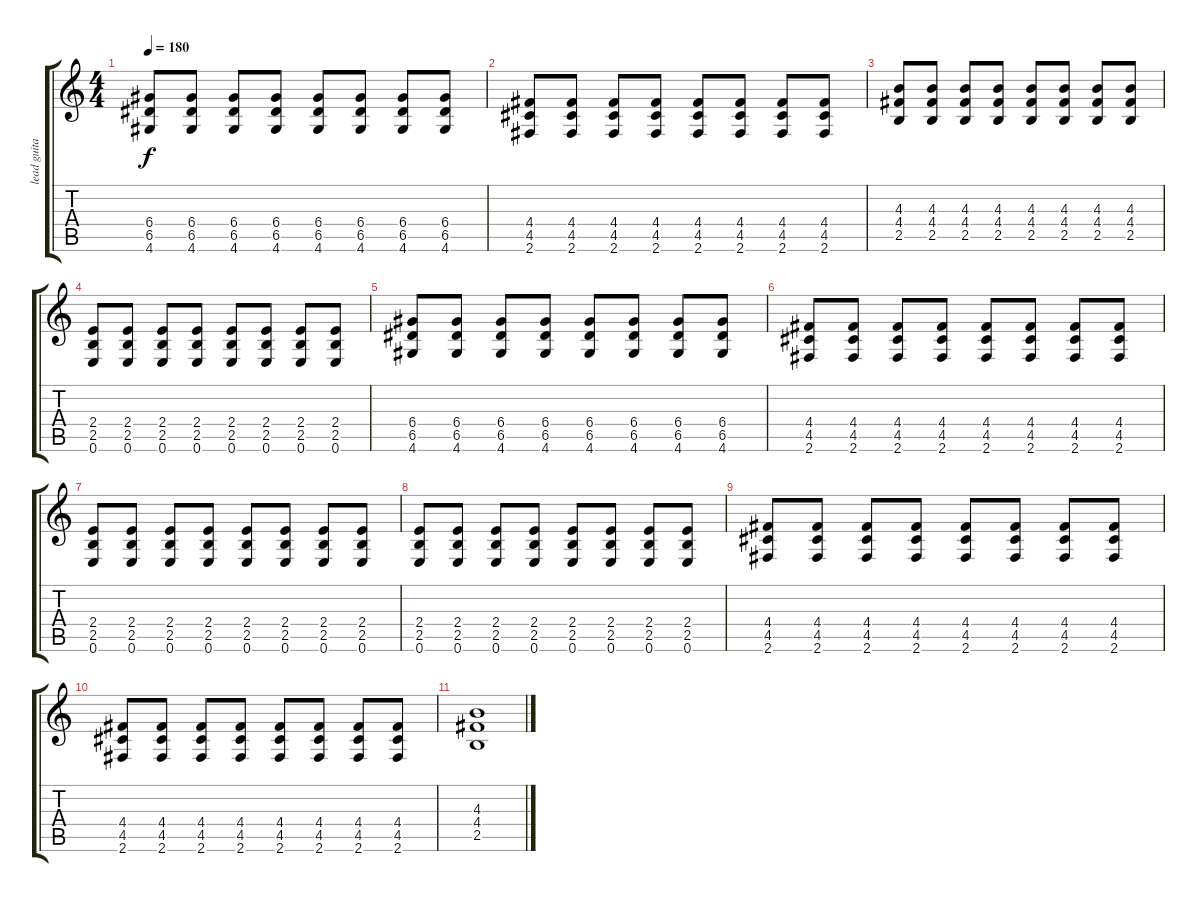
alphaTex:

\track ("lead guitar" "lead guita") {instrument overdrivenguitar}
\staff {score tabs}
\tuning (E4 B3 G3 D3 A2 E2) {hide}
\ts (4 4)
\tempo 180
\clef g2
\ks c
(6.4 6.5 4.6).8{dy f} (6.4 6.5 4.6).8 (6.4 6.5 4.6).8 (6.4 6.5 4.6).8 (6.4 6.5 4.6).8 (6.4 6.5 4.6).8 (6.4 6.5 4.6).8 (6.4 6.5 4.6).8 |
(4.4 4.5 2.6).8 (4.4 4.5 2.6).8 (4.4 4.5 2.6).8 (4.4 4.5 2.6).8 (4.4 4.5 2.6).8 (4.4 4.5 2.6).8 (4.4 4.5 2.6).8 (4.4 4.5 2.6).8 |
(4.3 4.4 2.5).8 (4.3 4.4 2.5).8 (4.3 4.4 2.5).8 (4.3 4.4 2.5).8 (4.3 4.4 2.5).8 (4.3 4.4 2.5).8 (4.3 4.4 2.5).8 (4.3 4.4 2.5).8 |
(2.4 2.5 0.6).8 (2.4 2.5 0.6).8 (2.4 2.5 0.6).8 (2.4 2.5 0.6).8 (2.4 2.5 0.6).8 (2.4 2.5 0.6).8 (2.4 2.5 0.6).8 (2.4 2.5 0.6).8 |
(6.4 6.5 4.6).8 (6.4 6.5 4.6).8 (6.4 6.5 4.6).8 (6.4 6.5 4.6).8 (6.4 6.5 4.6).8 (6.4 6.5 4.6).8 (6.4 6.5 4.6).8 (6.4 6.5 4.6).8 |
(4.4 4.5 2.6).8 (4.4 4.5 2.6).8 (4.4 4.5 2.6).8 (4.4 4.5 2.6).8 (4.4 4.5 2.6).8 (4.4 4.5 2.6).8 (4.4 4.5 2.6).8 (4.4 4.5 2.6).8 |
(2.4 2.5 0.6).8 (2.4 2.5 0.6).8 (2.4 2.5 0.6).8 (2.4 2.5 0.6).8 (2.4 2.5 0.6).8 (2.4 2.5 0.6).8 (2.4 2.5 0.6).8 (2.4 2.5 0.6).8 |
(2.4 2.5 0.6).8 (2.4 2.5 0.6).8 (2.4 2.5 0.6).8 (2.4 2.5 0.6).8 (2.4 2.5 0.6).8 (2.4 2.5 0.6).8 (2.4 2.5 0.6).8 (2.4 2.5 0.6).8 |
(4.4 4.5 2.6).8 (4.4 4.5 2.6).8 (4.4 4.5 2.6).8 (4.4 4.5 2.6).8 (4.4 4.5 2.6).8 (4.4 4.5 2.6).8 (4.4 4.5 2.6).8 (4.4 4.5 2.6).8 |
(4.4 4.5 2.6).8 (4.4 4.5 2.6).8 (4.4 4.5 2.6).8 (4.4 4.5 2.6).8 (4.4 4.5 2.6).8 (4.4 4.5 2.6).8 (4.4 4.5 2.6).8 (4.4 4.5 2.6).8 |
(4.3 4.4 2.5).1
